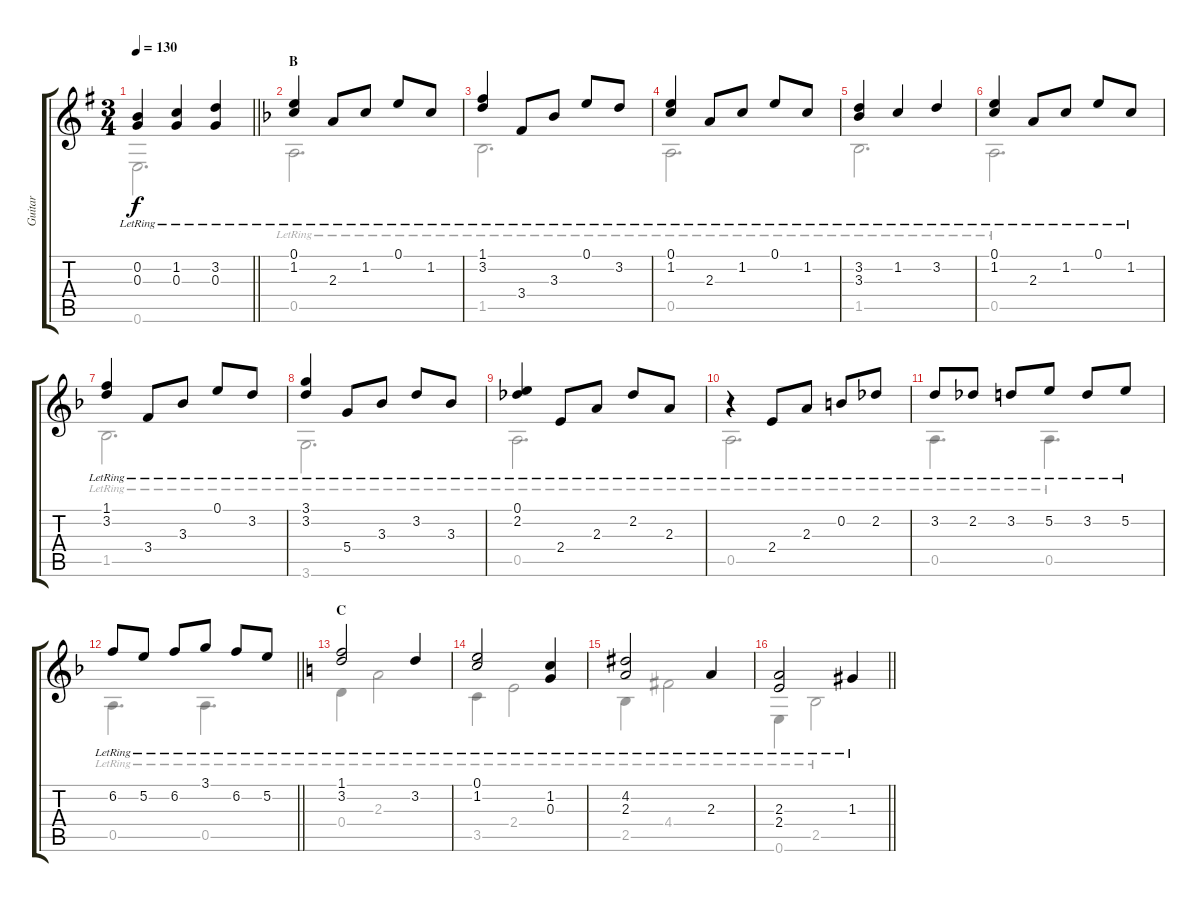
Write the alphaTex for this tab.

\track ("Guitar" "Guitar") {instrument acousticguitarsteel}
\staff {score tabs}
\tuning (E4 B3 G3 D3 A2 E2) {hide}
\voice
\ts (3 4)
\tempo 130
\clef g2
\barLineRight lightlight
\ks g
(0.2{lr} 0.3{lr}).4{dy f} (1.2{lr} 0.3{lr}).4 (3.2{lr} 0.3{lr}).4 |
\section ("" "B")
\ks f
(0.1{lr} 1.2{lr}).4 2.3{lr}.8 1.2{lr}.8 0.1{lr}.8 1.2{lr}.8 |
(1.1{lr} 3.2{lr}).4 3.4{lr}.8 3.3{lr}.8 0.1{lr}.8 3.2{lr}.8 |
(0.1{lr} 1.2{lr}).4 2.3{lr}.8 1.2{lr}.8 0.1{lr}.8 1.2{lr}.8 |
(3.2{lr} 3.3{lr}).4 1.2{lr}.4 3.2{lr}.4 |
(0.1{lr} 1.2{lr}).4 2.3{lr}.8 1.2{lr}.8 0.1{lr}.8 1.2{lr}.8 |
(1.1{lr} 3.2{lr}).4 3.4{lr}.8 3.3{lr}.8 0.1{lr}.8 3.2{lr}.8 |
(3.1{lr} 3.2{lr}).4 5.4{lr}.8 3.3{lr}.8 3.2{lr}.8 3.3{lr}.8 |
(0.1{lr} 2.2{lr}).4 2.4{lr}.8 2.3{lr}.8 2.2{lr}.8 2.3{lr}.8 |
r.4 2.4{lr}.8 2.3{lr}.8 0.2{lr}.8 2.2{lr}.8 |
3.2{lr}.8 2.2{lr}.8 3.2{lr}.8 5.2{lr}.8 3.2{lr}.8 5.2{lr}.8 |
\barLineRight lightlight
6.2{lr}.8 5.2{lr}.8 6.2{lr}.8 3.1{lr}.8 6.2{lr}.8 5.2{lr}.8 |
\section ("" "C")
\ks c
(1.1{lr} 3.2{lr}).2 3.2{lr}.4 |
(0.1{lr} 1.2{lr}).2 (1.2{lr} 0.3{lr}).4 |
(4.2{lr} 2.3{lr}).2 2.3{lr}.4 |
\barLineRight lightlight
(2.3{lr} 2.4{lr}).2 1.3{lr}.4
\voice
\clef g2
\ottava regular
\simile none
\barLineRight lightlight
\ks g
0.6{t}.2{d dy f} |
\ks f
0.5{lr}.2{d} |
1.5{lr}.2{d} |
0.5{lr}.2{d} |
1.5{lr}.2{d} |
0.5{lr}.2{d} |
1.5{lr}.2{d} |
3.6{lr}.2{d} |
0.5{lr}.2{d} |
0.5{lr}.2{d} |
0.5{lr}.4{d} 0.5{lr}.4{d} |
\barLineRight lightlight
0.5{lr}.4{d} 0.5{lr}.4{d} |
\ks c
0.4{lr}.4 2.3{lr}.2 |
3.5{lr}.4 2.4{lr}.2 |
2.5{lr}.4 4.4{lr}.2 |
\barLineRight lightlight
0.6{lr}.4 2.5{lr}.2
